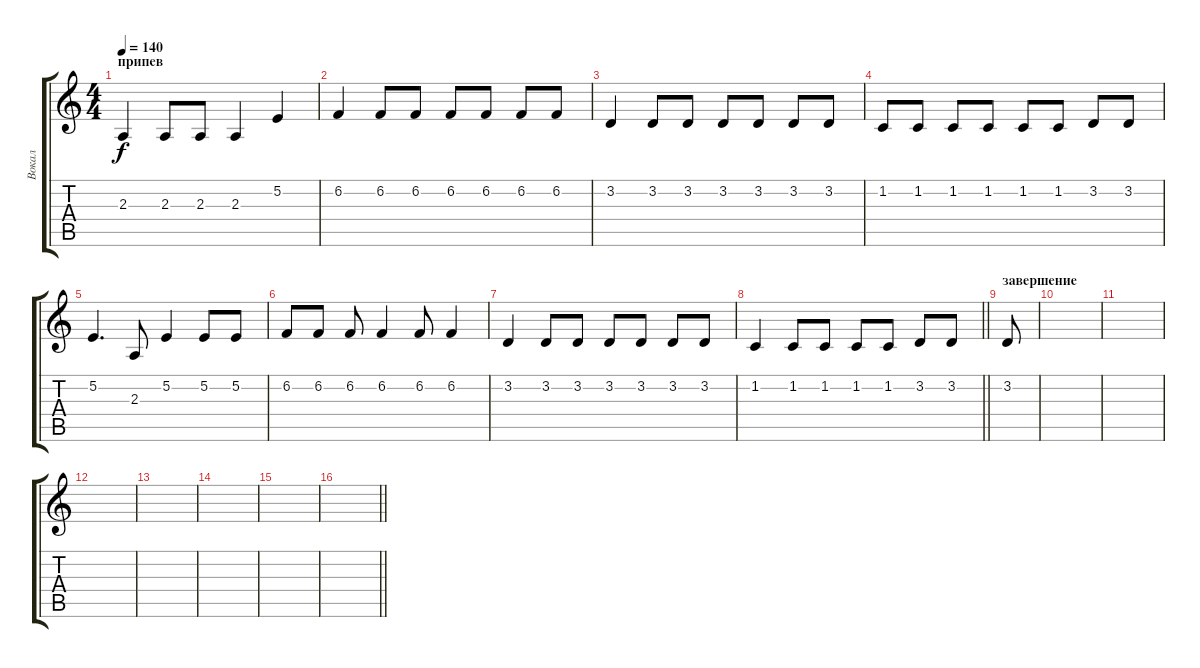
\track ("Вокал" "Вокал") {instrument fx5brightness}
\staff {score tabs}
\tuning (E4 B3 G3 D3 A2 E2) {hide}
\ts (4 4)
\section ("" "припев")
\tempo 140
\clef g2
\ks c
2.3.4{dy f} 2.3.8 2.3.8 2.3.4 5.2.4 |
6.2.4 6.2.8 6.2.8 6.2.8 6.2.8 6.2.8 6.2.8 |
3.2.4 3.2.8 3.2.8 3.2.8 3.2.8 3.2.8 3.2.8 |
1.2.8 1.2.8 1.2.8 1.2.8 1.2.8 1.2.8 3.2.8 3.2.8 |
5.2.4{d} 2.3.8 5.2.4 5.2.8 5.2.8 |
6.2.8 6.2.8 6.2.8 6.2.4 6.2.8 6.2.4 |
3.2.4 3.2.8 3.2.8 3.2.8 3.2.8 3.2.8 3.2.8 |
\barLineRight lightlight
1.2.4 1.2.8 1.2.8 1.2.8 1.2.8 3.2.8 3.2.8 |
\section ("" "завершение")
3.2.8 |
|
|
|
|
|
|
\barLineRight lightlight
